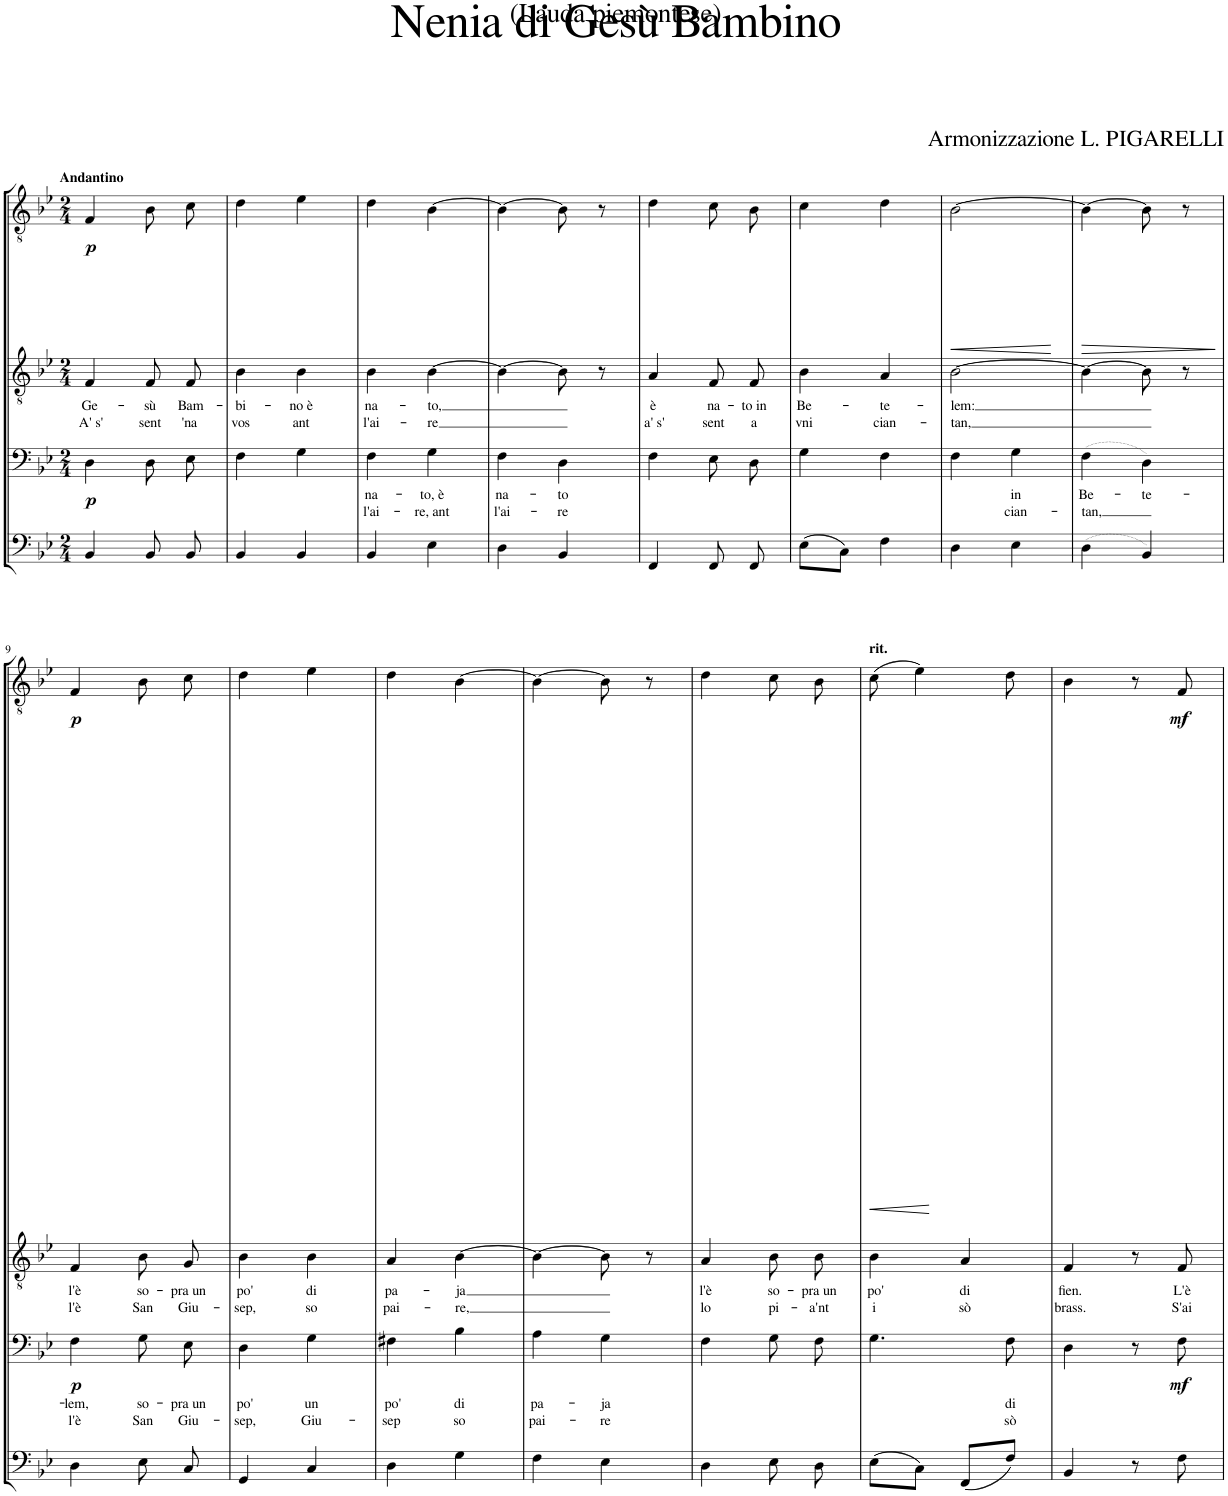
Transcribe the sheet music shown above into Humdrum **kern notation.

**kern	**kern	**text	**text	**dynam	**kern	**text	**text	**kern	**dynam
*part4	*part3	*part3	*part3	*part3	*part2	*part2	*part2	*part1	*part1
*staff4	*staff3	*staff3	*staff3	*staff3	*staff2	*staff2	*staff2	*staff1	*staff1
*I"Bass	*I"Baritone	*	*	*	*I"Tenor	*	*	*I"Tenor	*
*clefF4	*clefF4	*	*	*	*clefGv2	*	*	*clefGv2	*
*k[b-e-]	*k[b-e-]	*	*	*	*k[b-e-]	*	*	*k[b-e-]	*
*M2/4	*M2/4	*	*	*	*M2/4	*	*	*M2/4	*
=1	=1	=1	=1	=1	=1	=1	=1	=1	=1
!	!	!	!	!	!	!	!	!LO:TX:a:B:t=Andantino	!
!	!	!	!	!LO:DY:b	!	!LO:LY:b	!LO:LY:b	!	!LO:DY:b
4BB-/	4D\	.	.	p	4F/	Ge-	A' s'	4F/	p
!	!	!	!	!	!	!LO:LY:b	!LO:LY:b	!	!
8BB-/	8D\L	.	.	.	8F/L	-sù	sent	8B-\L	.
!	!	!	!	!	!	!LO:LY:b	!LO:LY:b	!	!
8BB-/	8E-\J	.	.	.	8F/J	Bam-	'na	8c\J	.
=2	=2	=2	=2	=2	=2	=2	=2	=2	=2
!	!	!	!	!	!	!LO:LY:b	!LO:LY:b	!	!
4BB-/	4F\	.	.	.	4B-\	-bi-	vos	4d\	.
!	!	!	!	!	!	!LO:LY:b	!LO:LY:b	!	!
4BB-/	4G\	.	.	.	4B-\	-no è	ant	4e-\	.
=3	=3	=3	=3	=3	=3	=3	=3	=3	=3
!	!	!LO:LY:b	!LO:LY:b	!	!	!LO:LY:b	!LO:LY:b	!	!
4BB-/	4F\	na-	l'ai-	.	4B-\	na-	l'ai-	4d\	.
!	!	!LO:LY:b	!LO:LY:b	!	!	!LO:LY:b	!LO:LY:b	!	!
4E-\	4G\	-to, è	-re, ant	.	[4B-\	-to,	-re	[4B-\	.
=4	=4	=4	=4	=4	=4	=4	=4	=4	=4
!	!	!LO:LY:b	!LO:LY:b	!	!	!	!	!	!
4D\	4F\	na-	l'ai-	.	4B-\_	.	.	4B-\_	.
!	!	!LO:LY:b	!LO:LY:b	!	!	!	!	!	!
4BB-/	4D\	-to	-re	.	8B-\]	.	.	8B-\]	.
.	.	.	.	.	8r	.	.	8r	.
=5	=5	=5	=5	=5	=5	=5	=5	=5	=5
!	!	!	!	!	!	!LO:LY:b	!LO:LY:b	!	!
4FF/	4F\	.	.	.	4A/	è	a' s'	4d\	.
!	!	!	!	!	!	!LO:LY:b	!LO:LY:b	!	!
8FF/	8E-\L	.	.	.	8F/L	na-	sent	8c\L	.
!	!	!	!	!	!	!LO:LY:b	!LO:LY:b	!	!
8FF/	8D\J	.	.	.	8F/J	-to in	a	8B-\J	.
=6	=6	=6	=6	=6	=6	=6	=6	=6	=6
!	!	!	!	!	!	!LO:LY:b	!LO:LY:b	!	!
(8E-\L	4G\	.	.	.	4B-\	Be-	vni	4c\	.
8C\J)	.	.	.	.	.	.	.	.	.
!	!	!	!	!	!	!LO:LY:b	!LO:LY:b	!	!
4F\	4F\	.	.	.	4A/	-te-	cian-	4d\	.
=7	=7	=7	=7	=7	=7	=7	=7	=7	=7
!	!	!	!	!	!	!LO:LY:b	!LO:LY:b	!	!LO:HP:b
4D\	4F\	.	.	.	[2B-\	-lem:	-tan,	[2B-\	<
!	!	!LO:LY:b	!LO:LY:b	!	!	!	!	!	!
4E-\	4G\	in	cian-	.	.	.	.	.	.
.	.	.	.	.	.	.	.	.	[
=8	=8	=8	=8	=8	=8	=8	=8	=8	=8
!	!	!LO:LY:b	!LO:LY:b	!	!	!	!	!	!LO:HP:b
(4D\	(4F\	Be-	-tan,	.	4B-\_	.	.	4B-\_	>
!	!	!LO:LY:b	!	!	!	!	!	!	!
4BB-/)	4D\)	-te-	.	.	8B-\]	.	.	8B-\]	.
.	.	.	.	.	8r	.	.	8r	.
.	.	.	.	.	.	.	.	.	]
!!LO:LB:g=z
=9	=9	=9	=9	=9	=9	=9	=9	=9	=9
!	!	!LO:LY:b	!LO:LY:b	!LO:DY:b	!	!LO:LY:b	!LO:LY:b	!	!LO:DY:b
4D\	4F\	-lem,	l'è	p	4F/	l'è	l'è	4F/	p
!	!	!LO:LY:b	!LO:LY:b	!	!	!LO:LY:b	!LO:LY:b	!	!
8E-\	8G\L	so-	San	.	8B-/L	so-	San	8B-\L	.
!	!	!LO:LY:b	!LO:LY:b	!	!	!LO:LY:b	!LO:LY:b	!	!
8C/	8E-\J	-pra un	Giu-	.	8G/J	-pra un	Giu-	8c\J	.
=10	=10	=10	=10	=10	=10	=10	=10	=10	=10
!	!	!LO:LY:b	!LO:LY:b	!	!	!LO:LY:b	!LO:LY:b	!	!
4GG/	4D\	po'	-sep,	.	4B-\	po'	-sep,	4d\	.
!	!	!LO:LY:b	!LO:LY:b	!	!	!LO:LY:b	!LO:LY:b	!	!
4C/	4G\	un	Giu-	.	4B-\	di	so	4e-\	.
=11	=11	=11	=11	=11	=11	=11	=11	=11	=11
!	!	!LO:LY:b	!LO:LY:b	!	!	!LO:LY:b	!LO:LY:b	!	!
4D\	4F#X\	po'	-sep	.	4A/	pa-	pai-	4d\	.
!	!	!LO:LY:b	!LO:LY:b	!	!	!LO:LY:b	!LO:LY:b	!	!
4G\	4B-\	di	so	.	[4B-\	-ja	-re,	[4B-\	.
=12	=12	=12	=12	=12	=12	=12	=12	=12	=12
!	!	!LO:LY:b	!LO:LY:b	!	!	!	!	!	!
4F\	4A\	pa-	pai-	.	4B-\_	.	.	4B-\_	.
!	!	!LO:LY:b	!LO:LY:b	!	!	!	!	!	!
4E-\	4G\	-ja	-re	.	8B-\]	.	.	8B-\]	.
.	.	.	.	.	8r	.	.	8r	.
=13	=13	=13	=13	=13	=13	=13	=13	=13	=13
!	!	!	!	!	!	!LO:LY:b	!LO:LY:b	!	!
4D\	4F\	.	.	.	4A/	l'è	lo	4d\	.
!	!	!	!	!	!	!LO:LY:b	!LO:LY:b	!	!
8E-\	8G\L	.	.	.	8B-\L	so-	pi-	8c\L	.
!	!	!	!	!	!	!LO:LY:b	!LO:LY:b	!	!
8D\	8F\J	.	.	.	8B-\J	-pra un	-a'nt	8B-\J	.
=14	=14	=14	=14	=14	=14	=14	=14	=14	=14
!	!	!	!	!	!	!	!	!LO:TX:a:B:t=rit.	!
!	!	!	!	!	!	!LO:LY:b	!LO:LY:b	!	!LO:HP:b
(8E-\L	4.G\	.	.	.	4B-\	po'	i	(8c\	<
8C\J)	.	.	.	.	.	.	.	4e-\)	[
!	!	!	!	!	!	!LO:LY:b	!LO:LY:b	!	!
(8FF/L	.	.	.	.	4A/	di	sò	.	.
!	!	!LO:LY:b	!LO:LY:b	!	!	!	!	!	!
8F/J)	8F\	di	sò	.	.	.	.	8d\	.
=15	=15	=15	=15	=15	=15	=15	=15	=15	=15
!	!	!	!	!	!	!LO:LY:b	!LO:LY:b	!	!
4BB-/	4D\	.	.	.	4F/	fien.	brass.	4B-\	.
8r	8r	.	.	.	8r	.	.	8r	.
!	!	!	!	!LO:DY:b	!	!LO:LY:b	!LO:LY:b	!	!LO:DY:b
8F\	8F\	.	.	mf	8F/	L'è	S'ai	8F/	mf
=	=	=	=	=	=	=	=	=	=
*-	*-	*-	*-	*-	*-	*-	*-	*-	*-
